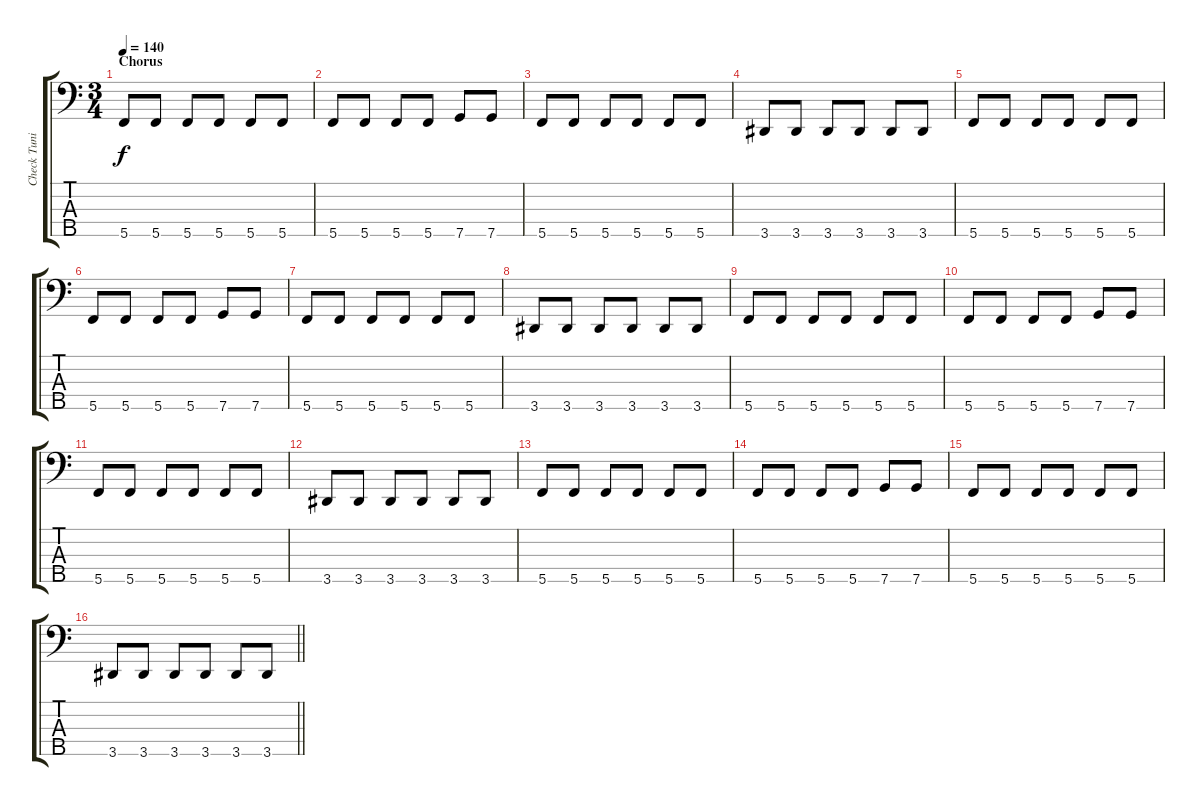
\track ("Check Tuning" "Check Tuni") {instrument electricbassfinger}
\staff {score tabs}
\tuning (G2 D2 A1 E1 C1) {hide}
\ts (3 4)
\section ("" "Chorus")
\tempo 140
\clef f4
\ks c
5.5.8{dy f} 5.5.8 5.5.8 5.5.8 5.5.8 5.5.8 |
5.5.8 5.5.8 5.5.8 5.5.8 7.5.8 7.5.8 |
5.5.8 5.5.8 5.5.8 5.5.8 5.5.8 5.5.8 |
3.5.8 3.5.8 3.5.8 3.5.8 3.5.8 3.5.8 |
5.5.8 5.5.8 5.5.8 5.5.8 5.5.8 5.5.8 |
5.5.8 5.5.8 5.5.8 5.5.8 7.5.8 7.5.8 |
5.5.8 5.5.8 5.5.8 5.5.8 5.5.8 5.5.8 |
3.5.8 3.5.8 3.5.8 3.5.8 3.5.8 3.5.8 |
5.5.8 5.5.8 5.5.8 5.5.8 5.5.8 5.5.8 |
5.5.8 5.5.8 5.5.8 5.5.8 7.5.8 7.5.8 |
5.5.8 5.5.8 5.5.8 5.5.8 5.5.8 5.5.8 |
3.5.8 3.5.8 3.5.8 3.5.8 3.5.8 3.5.8 |
5.5.8 5.5.8 5.5.8 5.5.8 5.5.8 5.5.8 |
5.5.8 5.5.8 5.5.8 5.5.8 7.5.8 7.5.8 |
5.5.8 5.5.8 5.5.8 5.5.8 5.5.8 5.5.8 |
\barLineRight lightlight
3.5.8 3.5.8 3.5.8 3.5.8 3.5.8 3.5.8
